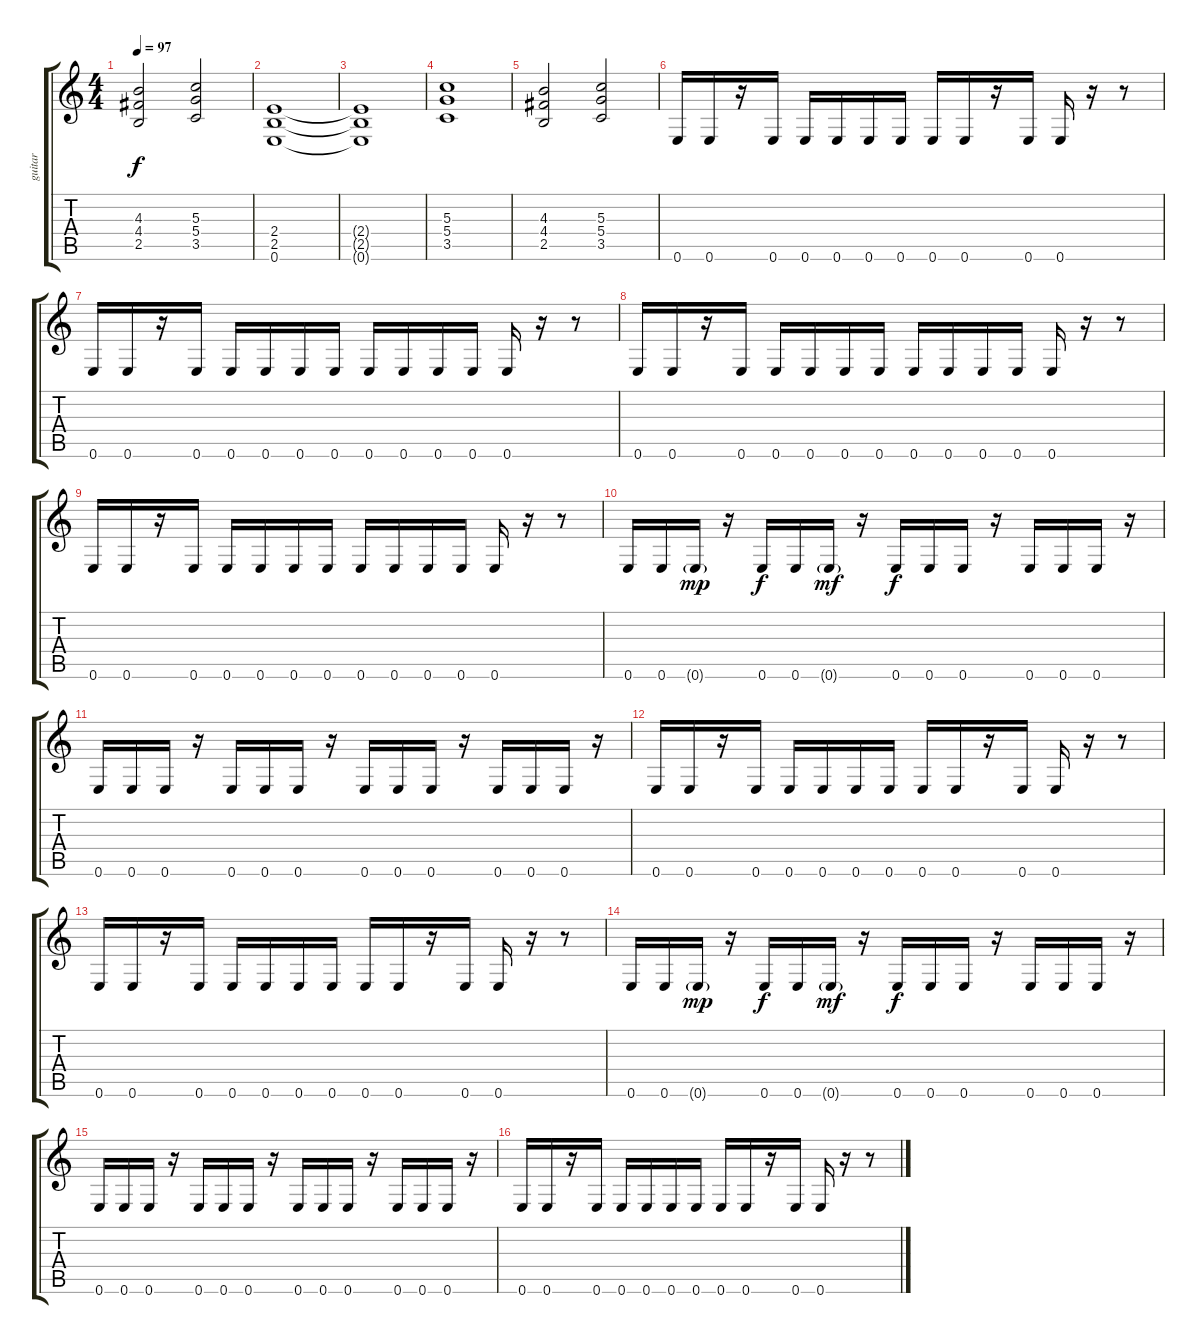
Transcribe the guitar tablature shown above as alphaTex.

\track ("guitar" "guitar") {instrument distortionguitar}
\staff {score tabs}
\tuning (E4 B3 G3 D3 A2 E2) {hide}
\ts (4 4)
\tempo 97
\clef g2
\ks c
(4.3 4.4 2.5).2{dy f} (5.3 5.4 3.5).2 |
(2.4 2.5 0.6).1 |
(2.4{t} 2.5{t} 0.6{t}).1 |
(5.3 5.4 3.5).1 |
(4.3 4.4 2.5).2 (5.3 5.4 3.5).2 |
0.6.16 0.6.16 r.16 0.6.16 0.6.16 0.6.16 0.6.16 0.6.16 0.6.16 0.6.16 r.16 0.6.16 0.6.16 r.16 r.8 |
0.6.16 0.6.16 r.16 0.6.16 0.6.16 0.6.16 0.6.16 0.6.16 0.6.16 0.6.16 0.6.16 0.6.16 0.6.16 r.16 r.8 |
0.6.16 0.6.16 r.16 0.6.16 0.6.16 0.6.16 0.6.16 0.6.16 0.6.16 0.6.16 0.6.16 0.6.16 0.6.16 r.16 r.8 |
0.6.16 0.6.16 r.16 0.6.16 0.6.16 0.6.16 0.6.16 0.6.16 0.6.16 0.6.16 0.6.16 0.6.16 0.6.16 r.16 r.8 |
0.6.16 0.6.16 0.6{g}.16{dy mp} r.16 0.6.16{dy f} 0.6.16 0.6{g}.16{dy mf} r.16 0.6.16{dy f} 0.6.16 0.6.16 r.16 0.6.16 0.6.16 0.6.16 r.16 |
0.6.16 0.6.16 0.6.16 r.16 0.6.16 0.6.16 0.6.16 r.16 0.6.16 0.6.16 0.6.16 r.16 0.6.16 0.6.16 0.6.16 r.16 |
0.6.16 0.6.16 r.16 0.6.16 0.6.16 0.6.16 0.6.16 0.6.16 0.6.16 0.6.16 r.16 0.6.16 0.6.16 r.16 r.8 |
0.6.16 0.6.16 r.16 0.6.16 0.6.16 0.6.16 0.6.16 0.6.16 0.6.16 0.6.16 r.16 0.6.16 0.6.16 r.16 r.8 |
0.6.16 0.6.16 0.6{g}.16{dy mp} r.16 0.6.16{dy f} 0.6.16 0.6{g}.16{dy mf} r.16 0.6.16{dy f} 0.6.16 0.6.16 r.16 0.6.16 0.6.16 0.6.16 r.16 |
0.6.16 0.6.16 0.6.16 r.16 0.6.16 0.6.16 0.6.16 r.16 0.6.16 0.6.16 0.6.16 r.16 0.6.16 0.6.16 0.6.16 r.16 |
0.6.16 0.6.16 r.16 0.6.16 0.6.16 0.6.16 0.6.16 0.6.16 0.6.16 0.6.16 r.16 0.6.16 0.6.16 r.16 r.8
